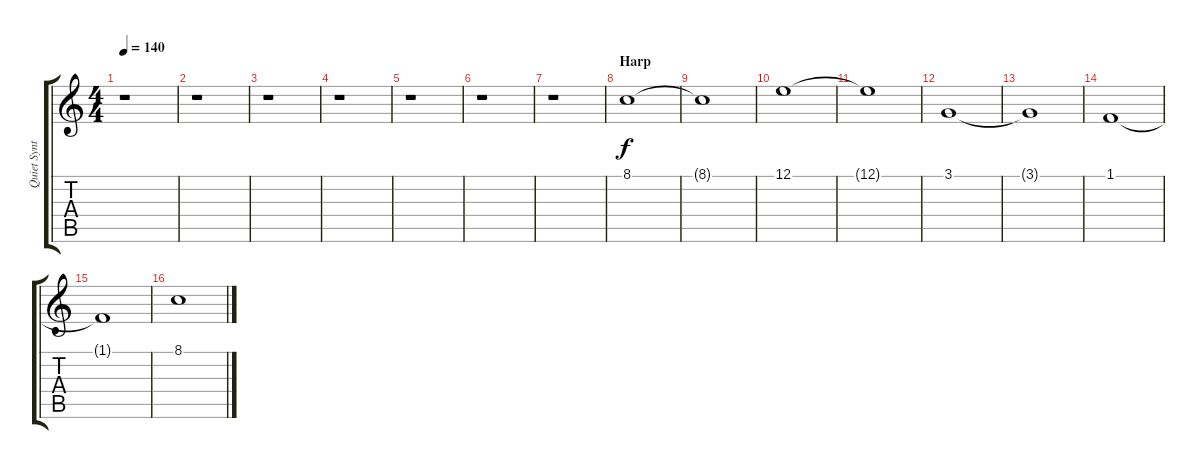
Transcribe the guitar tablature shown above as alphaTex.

\track ("Quiet Synth" "Quiet Synt") {instrument stringensemble1}
\staff {score tabs}
\tuning (E4 B3 G3 D3 A2 E2) {hide}
\ts (4 4)
\tempo 140
\clef g2
\ks c
r.1{dy f} |
r.1 |
r.1 |
r.1 |
r.1 |
r.1 |
r.1 |
\section ("" "Harp")
8.1.1 |
8.1{t}.1 |
12.1.1 |
12.1{t}.1 |
3.1.1 |
3.1{t}.1 |
1.1.1 |
1.1{t}.1 |
8.1.1
